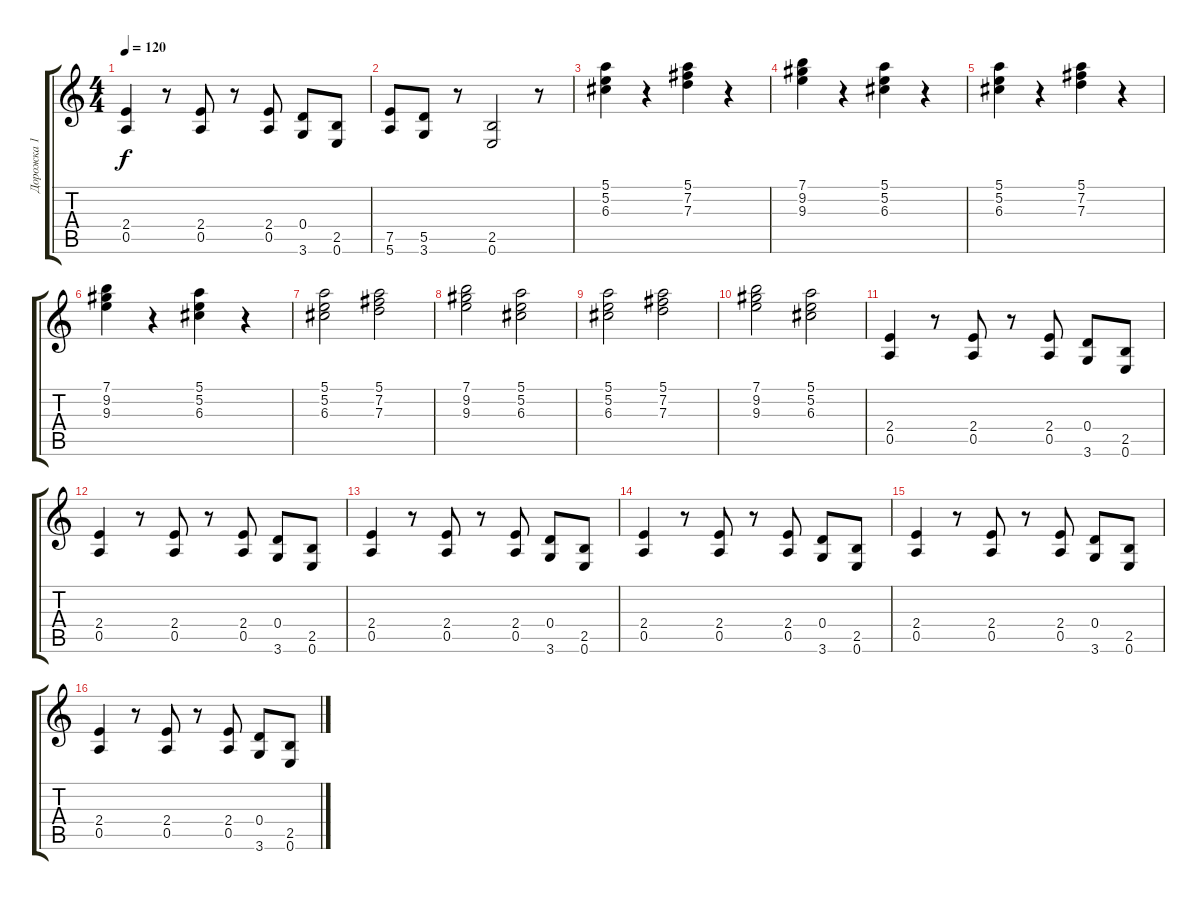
\track ("Дорожка 1" "Дорожка 1") {instrument distortionguitar}
\staff {score tabs}
\tuning (E4 B3 G3 D3 A2 E2) {hide}
\ts (4 4)
\tempo 120
\clef g2
\ks c
(2.4 0.5).4{dy f} r.8 (2.4 0.5).8 r.8 (2.4 0.5).8 (0.4 3.6).8 (2.5 0.6).8 |
(7.5 5.6).8 (5.5 3.6).8 r.8 (2.5 0.6).2 r.8 |
(5.1 5.2 6.3).4 r.4 (5.1 7.2 7.3).4 r.4 |
(7.1 9.2 9.3).4 r.4 (5.1 5.2 6.3).4 r.4 |
(5.1 5.2 6.3).4 r.4 (5.1 7.2 7.3).4 r.4 |
(7.1 9.2 9.3).4 r.4 (5.1 5.2 6.3).4 r.4 |
(5.1 5.2 6.3).2 (5.1 7.2 7.3).2 |
(7.1 9.2 9.3).2 (5.1 5.2 6.3).2 |
(5.1 5.2 6.3).2 (5.1 7.2 7.3).2 |
(7.1 9.2 9.3).2 (5.1 5.2 6.3).2 |
(2.4 0.5).4 r.8 (2.4 0.5).8 r.8 (2.4 0.5).8 (0.4 3.6).8 (2.5 0.6).8 |
(2.4 0.5).4 r.8 (2.4 0.5).8 r.8 (2.4 0.5).8 (0.4 3.6).8 (2.5 0.6).8 |
(2.4 0.5).4 r.8 (2.4 0.5).8 r.8 (2.4 0.5).8 (0.4 3.6).8 (2.5 0.6).8 |
(2.4 0.5).4 r.8 (2.4 0.5).8 r.8 (2.4 0.5).8 (0.4 3.6).8 (2.5 0.6).8 |
(2.4 0.5).4 r.8 (2.4 0.5).8 r.8 (2.4 0.5).8 (0.4 3.6).8 (2.5 0.6).8 |
(2.4 0.5).4 r.8 (2.4 0.5).8 r.8 (2.4 0.5).8 (0.4 3.6).8 (2.5 0.6).8
